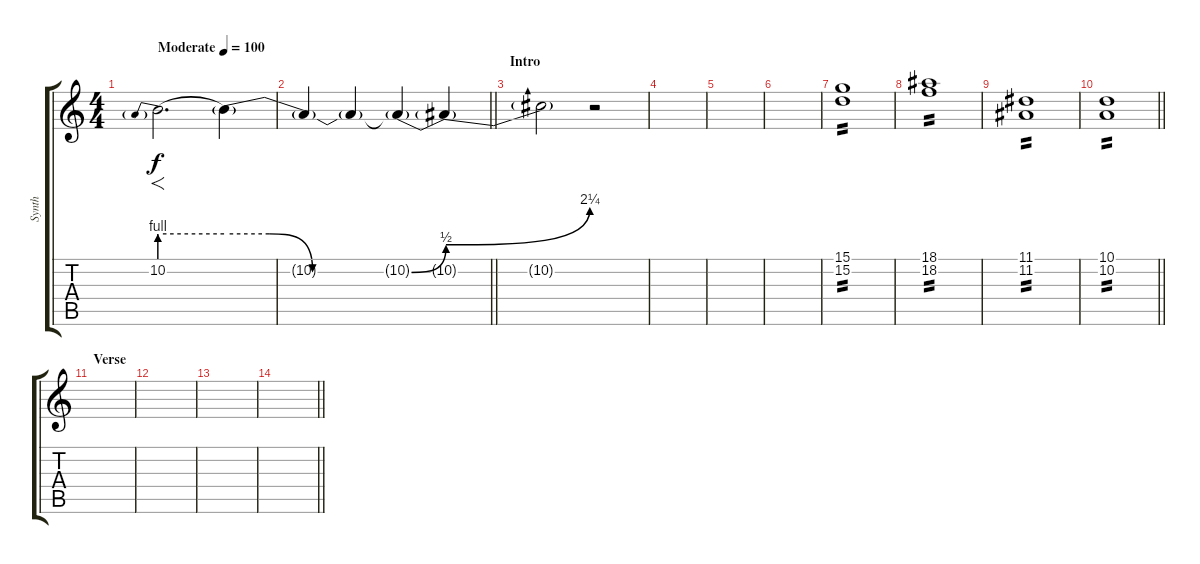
\track ("Synth" "Synth") {instrument lead5charang}
\staff {score tabs}
\tuning (E4 B3 G3 D3 A2 E2) {hide}
\ts (4 4)
\tempo (100 "Moderate")
\clef g2
\ks c
10.2{be (prebend 0 4 60 4)}.2{f d dy f instrument lead2sawtooth} 10.2{be (custom 0 4 15 4 30 0 60 0) t}.4 |
\barLineRight lightlight
10.2{t}.4 10.2{t}.4 10.2{be (bend 0 0 60 2) t}.4 10.2{be (bend 0 2 60 9) t}.4 |
\section ("" "Intro")
10.2{t}.2{volume 0} r.2 |
|
|
|
(15.1 15.2).1{tp 2 volume 11 instrument lead5charang} |
(18.1 18.2).1{tp 2} |
(11.1 11.2).1{tp 2} |
\barLineRight lightlight
(10.1 10.2).1{tp 2} |
\section ("" "Verse")
|
|
|
\barLineRight lightlight
